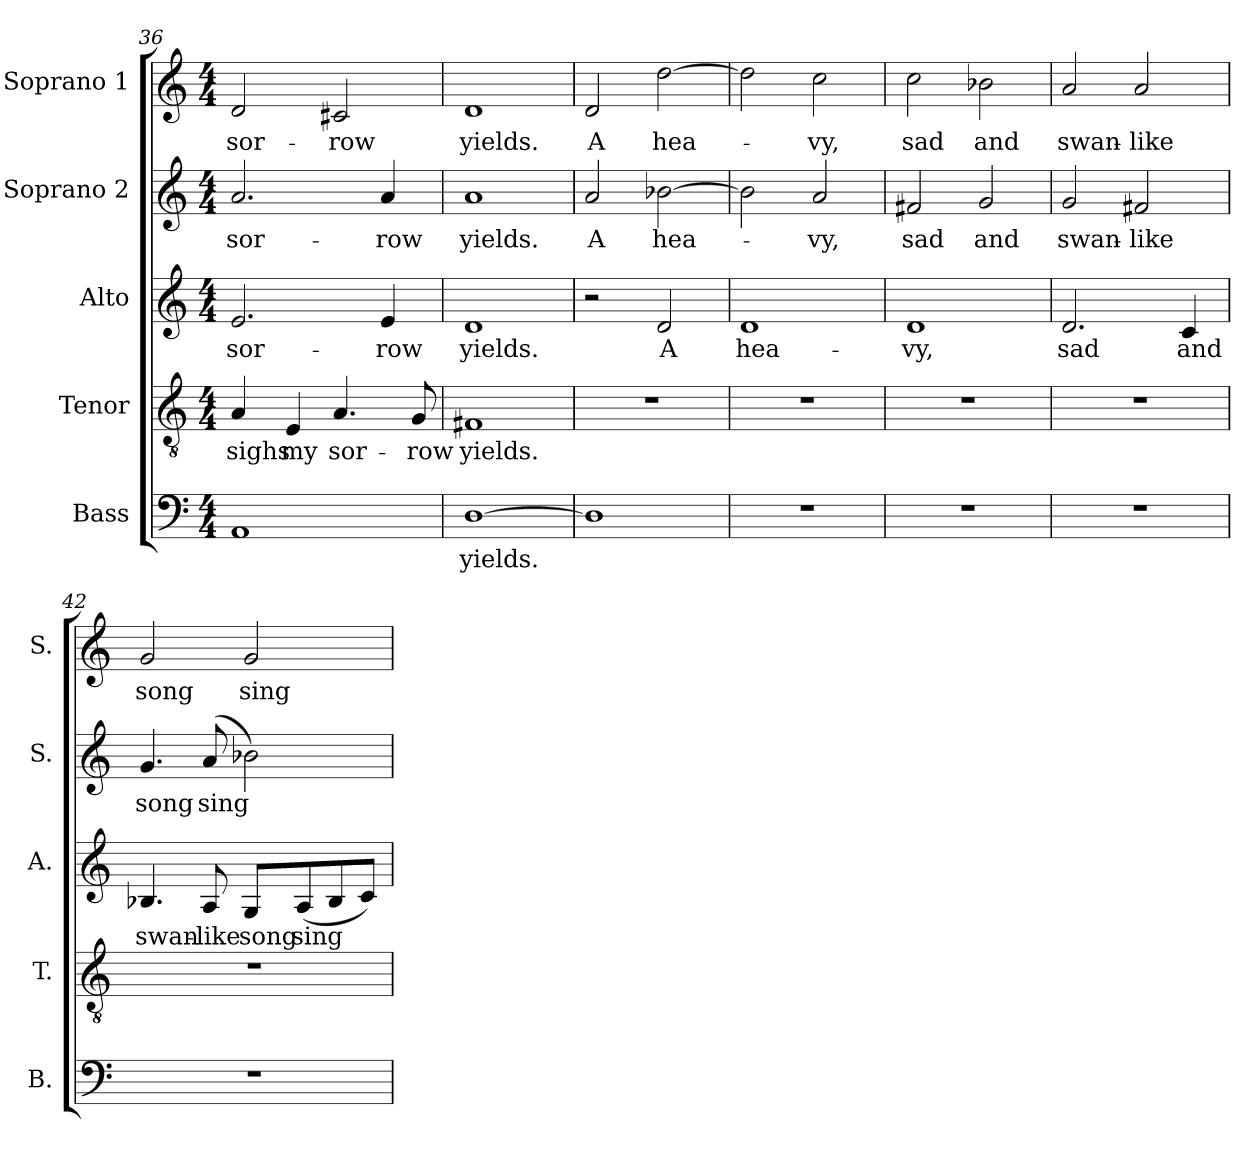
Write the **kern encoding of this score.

**kern	**text	**kern	**text	**kern	**text	**kern	**text	**kern	**text
*part5	*part5	*part4	*part4	*part3	*part3	*part2	*part2	*part1	*part1
*staff5	*staff5	*staff4	*staff4	*staff3	*staff3	*staff2	*staff2	*staff1	*staff1
*I"Bass	*	*I"Tenor	*	*I"Alto	*	*I"Soprano 2	*	*I"Soprano 1	*
*I'B.	*	*I'T.	*	*I'A.	*	*I'S.	*	*I'S.	*
*clefF4	*	*clefGv2	*	*clefG2	*	*clefG2	*	*clefG2	*
*	*	*ITrd7c12	*	*	*	*	*	*	*
*k[]	*	*k[]	*	*k[]	*	*k[]	*	*k[]	*
*C:	*	*C:	*	*C:	*	*C:	*	*C:	*
*M4/4	*	*M4/4	*	*M4/4	*	*M4/4	*	*M4/4	*
=36	=36	=36	=36	=36	=36	=36	=36	=36	=36
!	!	!	!LO:LY:b:color=#000000	!	!	!	!	!	!
!	!	!	!	!	!LO:LY:b:color=#000000	!	!	!	!
!	!	!	!	!	!	!	!LO:LY:b:color=#000000	!	!
!	!	!	!	!	!	!	!	!	!LO:LY:b:color=#000000
1AAi	.	4AAi/	sighs	2.ei/	sor-	2.ai/	sor-	2di/	sor-
!	!	!	!LO:LY:b:color=#000000	!	!	!	!	!	!
.	.	4EEi/	my	.	.	.	.	.	.
!	!	!	!LO:LY:b:color=#000000	!	!	!	!	!	!
!	!	!	!	!	!	!	!	!	!LO:LY:b:color=#000000
.	.	4.AAi/	sor-	.	.	.	.	2c#Xi/	-row
!	!	!	!	!	!LO:LY:b:color=#000000	!	!	!	!
!	!	!	!	!	!	!	!LO:LY:b:color=#000000	!	!
.	.	.	.	4ei/	-row	4ai/	-row	.	.
!	!	!	!LO:LY:b:color=#000000	!	!	!	!	!	!
.	.	8GGi/	-row	.	.	.	.	.	.
=37	=37	=37	=37	=37	=37	=37	=37	=37	=37
!	!LO:LY:b:color=#000000	!	!	!	!	!	!	!	!
!	!	!	!LO:LY:b:color=#000000	!	!	!	!	!	!
!	!	!	!	!	!LO:LY:b:color=#000000	!	!	!	!
!	!	!	!	!	!	!	!LO:LY:b:color=#000000	!	!
!	!	!	!	!	!	!	!	!	!LO:LY:b:color=#000000
[1Di	yields.	1FF#Xi	yields.	1di	yields.	1ai	yields.	1di	yields.
!!LO:PB:g=z
=38	=38	=38	=38	=38	=38	=38	=38	=38	=38
!	!	!	!	!	!	!	!LO:LY:b:color=#000000	!	!
!	!	!	!	!	!	!	!	!	!LO:LY:b:color=#000000
1Di]	.	1r	.	2r	.	2ai/	A	2di/	A
!	!	!	!	!	!LO:LY:b:color=#000000	!	!	!	!
!	!	!	!	!	!	!	!LO:LY:b:color=#000000	!	!
!	!	!	!	!	!	!	!	!	!LO:LY:b:color=#000000
.	.	.	.	2di/	A	[2b-Xi\	hea-	[2ddi\	hea-
=39	=39	=39	=39	=39	=39	=39	=39	=39	=39
!	!	!	!	!	!LO:LY:b:color=#000000	!	!	!	!
1r	.	1r	.	1di	hea-	2b-i\]	.	2ddi\]	.
!	!	!	!	!	!	!	!LO:LY:b:color=#000000	!	!
!	!	!	!	!	!	!	!	!	!LO:LY:b:color=#000000
.	.	.	.	.	.	2ai/	-vy,	2cci\	-vy,
=40	=40	=40	=40	=40	=40	=40	=40	=40	=40
!	!	!	!	!	!LO:LY:b:color=#000000	!	!	!	!
!	!	!	!	!	!	!	!LO:LY:b:color=#000000	!	!
!	!	!	!	!	!	!	!	!	!LO:LY:b:color=#000000
1r	.	1r	.	1di	-vy,	2f#Xi/	sad	2cci\	sad
!	!	!	!	!	!	!	!LO:LY:b:color=#000000	!	!
!	!	!	!	!	!	!	!	!	!LO:LY:b:color=#000000
.	.	.	.	.	.	2gi/	and	2b-Xi\	and
=41	=41	=41	=41	=41	=41	=41	=41	=41	=41
!	!	!	!	!	!LO:LY:b:color=#000000	!	!	!	!
!	!	!	!	!	!	!	!LO:LY:b:color=#000000	!	!
!	!	!	!	!	!	!	!	!	!LO:LY:b:color=#000000
1r	.	1r	.	2.di/	sad	2gi/	swan-	2ai/	swan-
!	!	!	!	!	!	!	!LO:LY:b:color=#000000	!	!
!	!	!	!	!	!	!	!	!	!LO:LY:b:color=#000000
.	.	.	.	.	.	2f#Xi/	-like	2ai/	-like
!	!	!	!	!	!LO:LY:b:color=#000000	!	!	!	!
.	.	.	.	4ci/	and	.	.	.	.
=42	=42	=42	=42	=42	=42	=42	=42	=42	=42
!	!	!	!	!	!LO:LY:b:color=#000000	!	!	!	!
!	!	!	!	!	!	!	!LO:LY:b:color=#000000	!	!
!	!	!	!	!	!	!	!	!	!LO:LY:b:color=#000000
1r	.	1r	.	4.B-Xi/	swan-	4.gi/	song	2gi/	song
!	!	!	!	!	!LO:LY:b:color=#000000	!	!	!	!
!	!	!	!	!	!	!	!LO:LY:b:color=#000000	!	!
.	.	.	.	8Ai/	-like	(8ai/	sing	.	.
!	!	!	!	!	!LO:LY:b:color=#000000	!	!	!	!
!	!	!	!	!	!	!	!	!	!LO:LY:b:color=#000000
.	.	.	.	8Gi/L	song	2b-Xi\)	.	2gi/	sing
!	!	!	!	!	!LO:LY:b:color=#000000	!	!	!	!
.	.	.	.	(8Ai/	sing	.	.	.	.
.	.	.	.	8B-i/	.	.	.	.	.
.	.	.	.	8ci/J)	.	.	.	.	.
=	=	=	=	=	=	=	=	=	=
*-	*-	*-	*-	*-	*-	*-	*-	*-	*-
